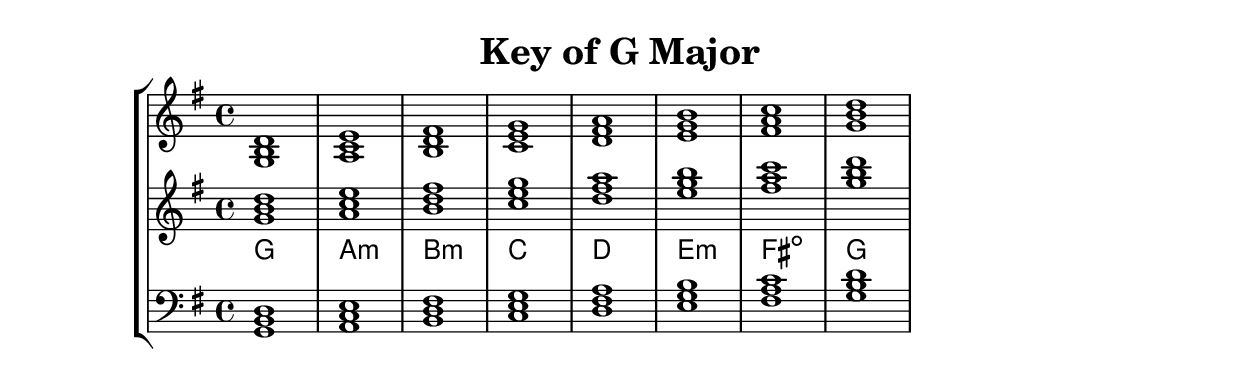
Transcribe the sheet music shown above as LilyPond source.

% Copyright 2013 Talos Thoren

%    This file is part of the Chord Tools project.
%
%    Chord Tools is free software: you can redistribute it and/or modify
%    it under the terms of the GNU General Public License as published by
%    the Free Software Foundation, either version 3 of the License, or
%    (at your option) any later version.
%
%    Chord Tools is distributed in the hope that it will be useful,
%    but WITHOUT ANY WARRANTY; without even the implied warranty of
%    MERCHANTABILITY or FITNESS FOR A PARTICULAR PURPOSE.  See the
%    GNU General Public License for more details.
%
%    You should have received a copy of the GNU General Public License
%    along with Chord Tools.  If not, see <http://www.gnu.org/licenses/>.

% Description: Chord tool for the key of G Major
% Author: Talos Thoren
% Date: January 23, 2013

\version "2.16.1"

\header
{
  title = "Key of G Major"
}

% Defining variables
%
% Key of G Major has one sharp:
% F-Sharp
% For use with chordmode: { g1:maj a:m b:m c:maj d:maj e:m f:dim g:maj }
g_maj_triads = { \key g \major <g b d>1 <a c e> <b d fis> <c e g> <d fis a> <e g b> <fis a c> <g b d> }
g_maj_triadNames = \new ChordNames { \g_maj_triads }

% Some Chord Tools can use alternate starting
% octaves to facilitate ease of study
alt_treb_chordTool = \new Staff \relative c''
{
  <<
    \g_maj_triads
    \g_maj_triadNames
  >>
}

% Main variable
chordTool = \new StaffGroup
{
  <<
    \new Staff
    {
      \relative c'
      << 
	\g_maj_triads 
	%\g_maj_triadNames 
      >>
    }

    \alt_treb_chordTool

    \new Staff \relative c
    {
      \clef bass
      <<
	\g_maj_triads
      >>
    }
  >>
}

\score
{
  \chordTool
}
